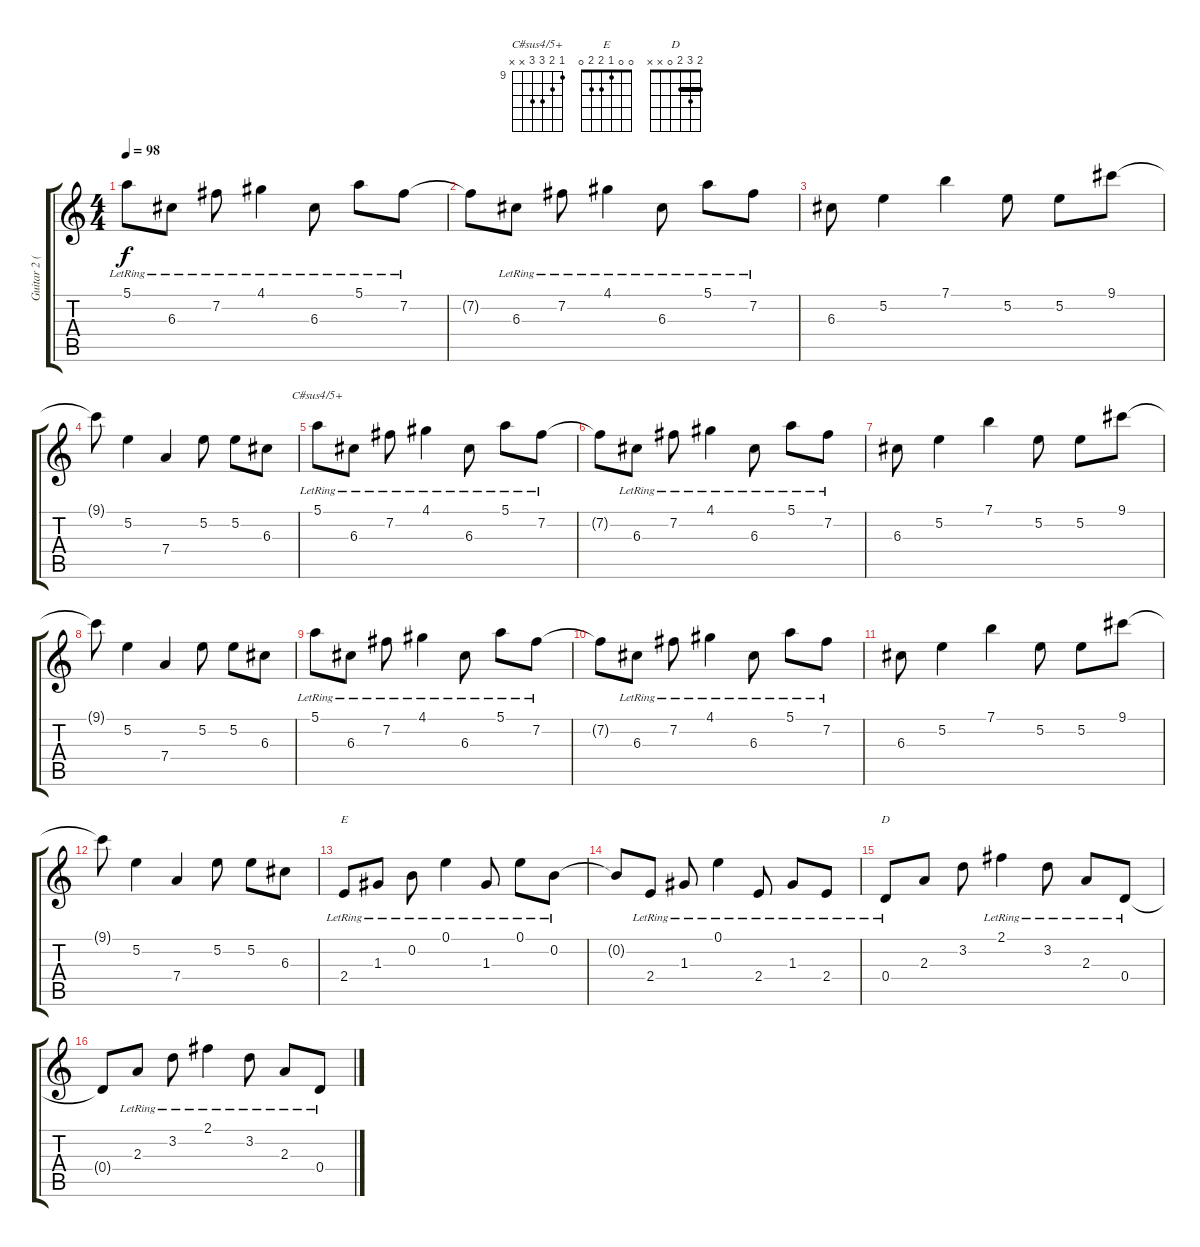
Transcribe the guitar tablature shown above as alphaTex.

\track ("Guitar 2 (clean)" "Guitar 2 (") {instrument electricguitarclean}
\staff {score tabs}
\tuning (E4 B3 G3 D3 A2 E2) {hide}
\chord ("C#sus4/5+" 9 10 11 11 x x) {firstfret 9}
\chord ("E" 0 0 1 2 2 0)
\chord ("D" 2 3 2 0 x x) {barre 2}
\ts (4 4)
\tempo 98
\clef g2
\ks c
5.1{lr}.8{dy f} 6.3{lr}.8 7.2{lr}.8 4.1{lr}.4 6.3{lr}.8 5.1{lr}.8 7.2{lr}.8 |
7.2{t}.8 6.3{lr}.8 7.2{lr}.8 4.1{lr}.4 6.3{lr}.8 5.1{lr}.8 7.2{lr}.8 |
6.3.8 5.2.4 7.1.4 5.2.8 5.2.8 9.1.8 |
9.1{t}.8 5.2.4 7.4.4 5.2.8 5.2.8 6.3.8 |
5.1{lr}.8{ch "C#sus4/5+"} 6.3{lr}.8 7.2{lr}.8 4.1{lr}.4 6.3{lr}.8 5.1{lr}.8 7.2{lr}.8 |
7.2{t}.8 6.3{lr}.8 7.2{lr}.8 4.1{lr}.4 6.3{lr}.8 5.1{lr}.8 7.2{lr}.8 |
6.3.8 5.2.4 7.1.4 5.2.8 5.2.8 9.1.8 |
9.1{t}.8 5.2.4 7.4.4 5.2.8 5.2.8 6.3.8 |
5.1{lr}.8 6.3{lr}.8 7.2{lr}.8 4.1{lr}.4 6.3{lr}.8 5.1{lr}.8 7.2{lr}.8 |
7.2{t}.8 6.3{lr}.8 7.2{lr}.8 4.1{lr}.4 6.3{lr}.8 5.1{lr}.8 7.2{lr}.8 |
6.3.8 5.2.4 7.1.4 5.2.8 5.2.8 9.1.8 |
9.1{t}.8 5.2.4 7.4.4 5.2.8 5.2.8 6.3.8 |
2.4{lr}.8{ch "E"} 1.3{lr}.8 0.2{lr}.8 0.1{lr}.4 1.3{lr}.8 0.1{lr}.8 0.2{lr}.8 |
0.2{t}.8 2.4{lr}.8 1.3{lr}.8 0.1{lr}.4 2.4{lr}.8 1.3{lr}.8 2.4{lr}.8 |
0.4{lr}.8{ch "D"} 2.3.8 3.2.8 2.1{lr}.4 3.2{lr}.8 2.3{lr}.8 0.4{lr}.8 |
0.4{t}.8 2.3{lr}.8 3.2{lr}.8 2.1{lr}.4 3.2{lr}.8 2.3{lr}.8 0.4{lr}.8
